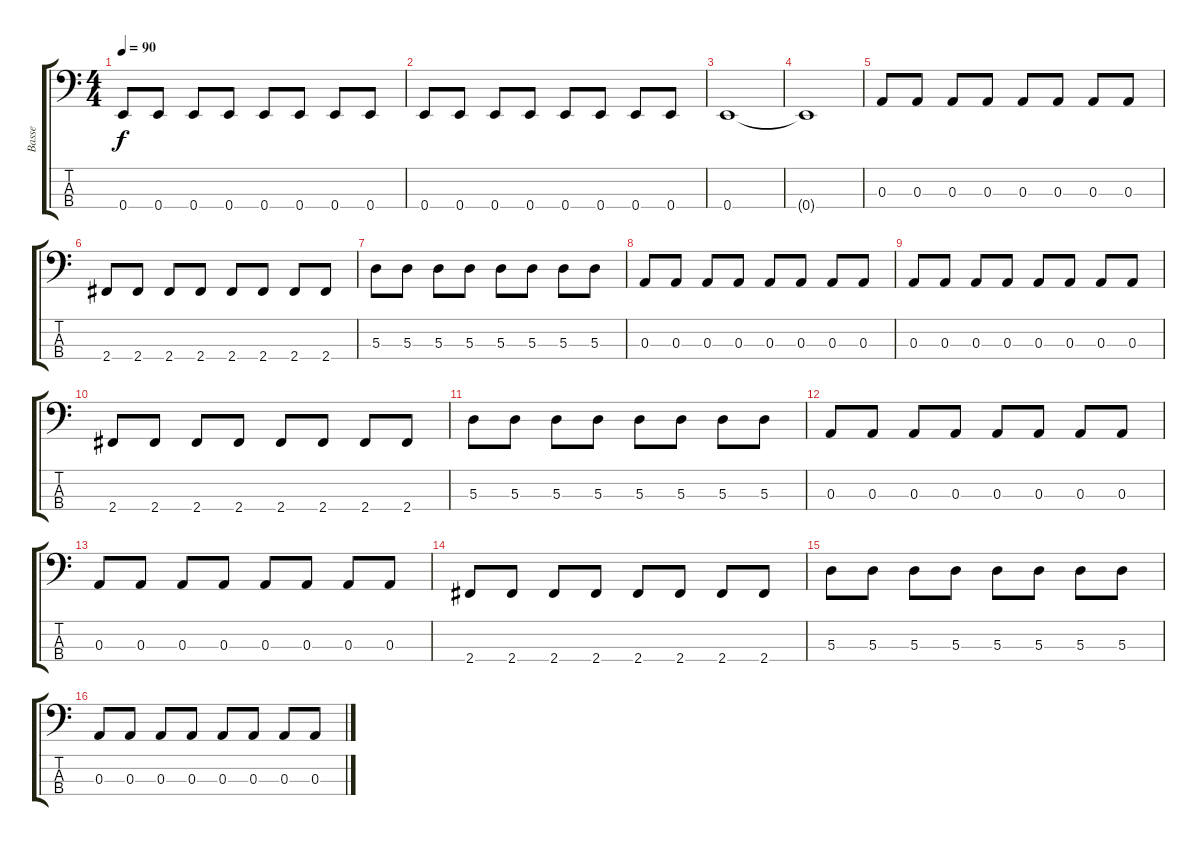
\track ("Basse" "Basse") {instrument acousticguitarsteel}
\staff {score tabs}
\tuning (G2 D2 A1 E1) {hide}
\ts (4 4)
\tempo 90
\clef f4
\ks c
0.4.8{dy f} 0.4.8 0.4.8 0.4.8 0.4.8 0.4.8 0.4.8 0.4.8 |
0.4.8 0.4.8 0.4.8 0.4.8 0.4.8 0.4.8 0.4.8 0.4.8 |
0.4.1 |
0.4{t}.1 |
0.3.8 0.3.8 0.3.8 0.3.8 0.3.8 0.3.8 0.3.8 0.3.8 |
2.4.8 2.4.8 2.4.8 2.4.8 2.4.8 2.4.8 2.4.8 2.4.8 |
5.3.8 5.3.8 5.3.8 5.3.8 5.3.8 5.3.8 5.3.8 5.3.8 |
0.3.8 0.3.8 0.3.8 0.3.8 0.3.8 0.3.8 0.3.8 0.3.8 |
0.3.8 0.3.8 0.3.8 0.3.8 0.3.8 0.3.8 0.3.8 0.3.8 |
2.4.8 2.4.8 2.4.8 2.4.8 2.4.8 2.4.8 2.4.8 2.4.8 |
5.3.8 5.3.8 5.3.8 5.3.8 5.3.8 5.3.8 5.3.8 5.3.8 |
0.3.8 0.3.8 0.3.8 0.3.8 0.3.8 0.3.8 0.3.8 0.3.8 |
0.3.8 0.3.8 0.3.8 0.3.8 0.3.8 0.3.8 0.3.8 0.3.8 |
2.4.8 2.4.8 2.4.8 2.4.8 2.4.8 2.4.8 2.4.8 2.4.8 |
5.3.8 5.3.8 5.3.8 5.3.8 5.3.8 5.3.8 5.3.8 5.3.8 |
0.3.8 0.3.8 0.3.8 0.3.8 0.3.8 0.3.8 0.3.8 0.3.8
